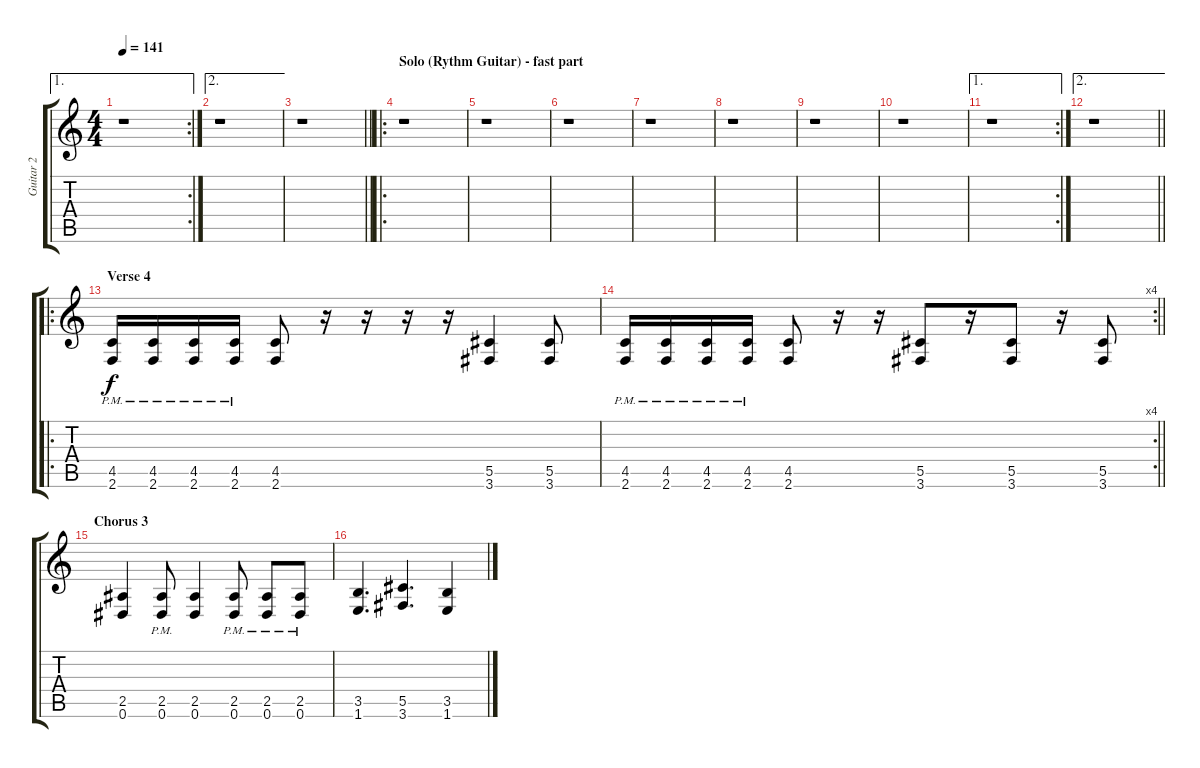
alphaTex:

\track ("Guitar 2" "Guitar 2") {instrument distortionguitar}
\staff {score tabs}
\tuning (Eb4 Bb3 Gb3 Db3 Ab2 Eb2) {hide}
\ae 1
\rc 2
\ts (4 4)
\tempo 141
\clef g2
\ks c
r.1{dy f} |
\ae 2
r.1 |
\barLineRight lightlight
r.1 |
\ro
\section ("" "Solo (Rythm Guitar) - fast part")
r.1 |
r.1 |
r.1 |
r.1 |
r.1 |
r.1 |
r.1 |
\ae 1
\rc 2
r.1 |
\ae 2
\barLineRight lightlight
r.1 |
\ro
\section ("" "Verse 4")
(4.5{pm} 2.6{pm}).16 (4.5{pm} 2.6{pm}).16 (4.5{pm} 2.6{pm}).16 (4.5{pm} 2.6{pm}).16 (4.5 2.6).8 r.16 r.16 r.16 r.16 (5.5 3.6).4 (5.5 3.6).8 |
\rc 4
\barLineRight lightlight
(4.5{pm} 2.6{pm}).16 (4.5{pm} 2.6{pm}).16 (4.5{pm} 2.6{pm}).16 (4.5{pm} 2.6{pm}).16 (4.5 2.6).8 r.16 r.16 (5.5 3.6).8 r.16 (5.5 3.6).8 r.16 (5.5 3.6).8 |
\section ("" "Chorus 3")
(2.5 0.6).4 (2.5{pm} 0.6{pm}).8 (2.5 0.6).4 (2.5{pm} 0.6{pm}).8 (2.5{pm} 0.6{pm}).8 (2.5{pm} 0.6{pm}).8 |
(3.5 1.6).4{d} (5.5 3.6).4{d} (3.5 1.6).4
